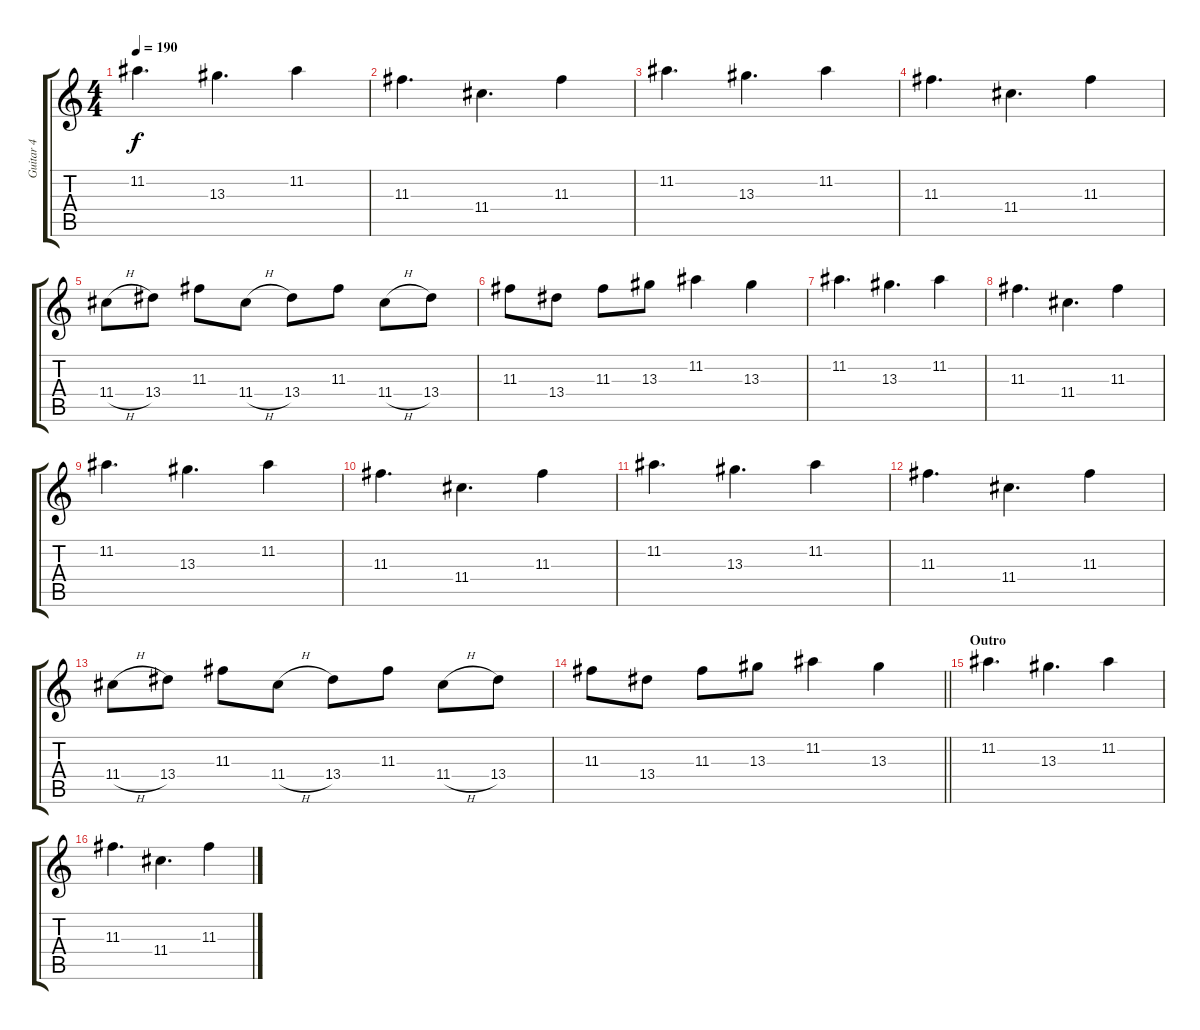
\track ("Guitar 4" "Guitar 4") {instrument overdrivenguitar}
\staff {score tabs}
\tuning (E4 B3 G3 D3 A2 E2) {hide}
\ts (4 4)
\tempo 190
\clef g2
\ks c
11.2.4{d dy f} 13.3.4{d} 11.2.4 |
11.3.4{d} 11.4.4{d} 11.3.4 |
11.2.4{d} 13.3.4{d} 11.2.4 |
11.3.4{d} 11.4.4{d} 11.3.4 |
11.4{h}.8 13.4.8 11.3.8 11.4{h}.8 13.4.8 11.3.8 11.4{h}.8 13.4.8 |
11.3.8 13.4.8 11.3.8 13.3.8 11.2.4 13.3.4 |
11.2.4{d} 13.3.4{d} 11.2.4 |
11.3.4{d} 11.4.4{d} 11.3.4 |
11.2.4{d} 13.3.4{d} 11.2.4 |
11.3.4{d} 11.4.4{d} 11.3.4 |
11.2.4{d} 13.3.4{d} 11.2.4 |
11.3.4{d} 11.4.4{d} 11.3.4 |
11.4{h}.8 13.4.8 11.3.8 11.4{h}.8 13.4.8 11.3.8 11.4{h}.8 13.4.8 |
\barLineRight lightlight
11.3.8 13.4.8 11.3.8 13.3.8 11.2.4 13.3.4 |
\section ("" "Outro")
11.2.4{d} 13.3.4{d} 11.2.4 |
11.3.4{d} 11.4.4{d} 11.3.4
